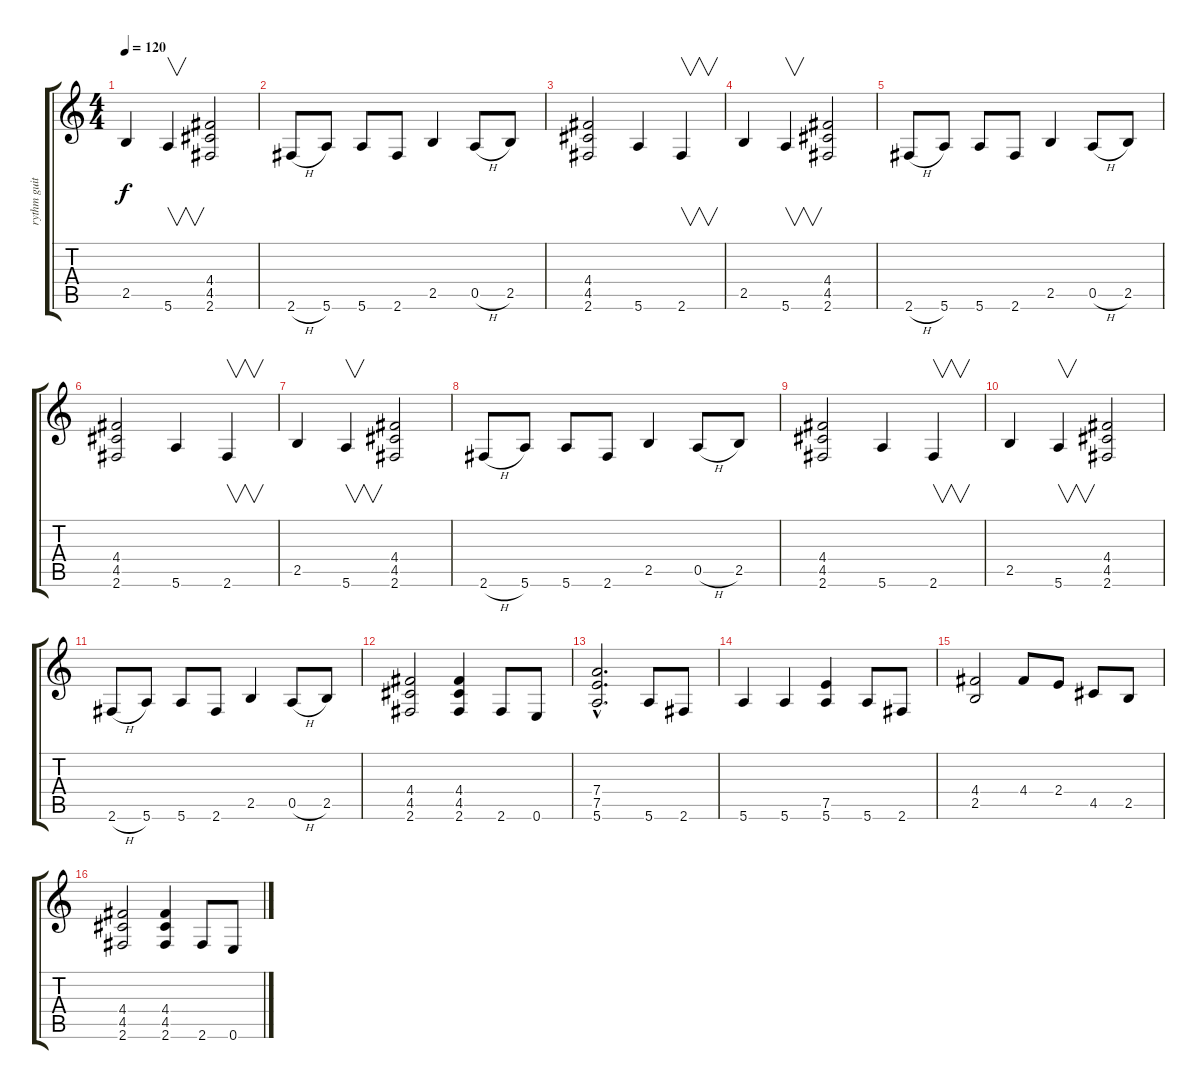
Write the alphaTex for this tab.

\track ("rythm guitar" "rythm guit") {instrument electricguitarclean}
\staff {score tabs}
\tuning (E4 B3 G3 D3 A2 E2) {hide}
\ts (4 4)
\tempo 120
\clef g2
\ks c
2.5.4{dy f} 5.6.4{v} (4.4 4.5 2.6).2 |
2.6{h}.8 5.6.8 5.6.8 2.6.8 2.5.4 0.5{h}.8 2.5.8 |
(4.4 4.5 2.6).2 5.6.4 2.6.4{v} |
2.5.4 5.6.4{v} (4.4 4.5 2.6).2 |
2.6{h}.8 5.6.8 5.6.8 2.6.8 2.5.4 0.5{h}.8 2.5.8 |
(4.4 4.5 2.6).2 5.6.4 2.6.4{v} |
2.5.4 5.6.4{v} (4.4 4.5 2.6).2 |
2.6{h}.8 5.6.8 5.6.8 2.6.8 2.5.4 0.5{h}.8 2.5.8 |
(4.4 4.5 2.6).2 5.6.4 2.6.4{v} |
2.5.4 5.6.4{v} (4.4 4.5 2.6).2 |
2.6{h}.8 5.6.8 5.6.8 2.6.8 2.5.4 0.5{h}.8 2.5.8 |
(4.4 4.5 2.6).2 (4.4 4.5 2.6).4 2.6.8 0.6.8 |
(7.4{hac} 7.5{hac} 5.6{hac}).2{d} 5.6.8 2.6.8 |
5.6.4 5.6.4 (7.5 5.6).4 5.6.8 2.6.8 |
(4.4 2.5).2 4.4.8 2.4.8 4.5.8 2.5.8 |
(4.4 4.5 2.6).2 (4.4 4.5 2.6).4 2.6.8 0.6.8
